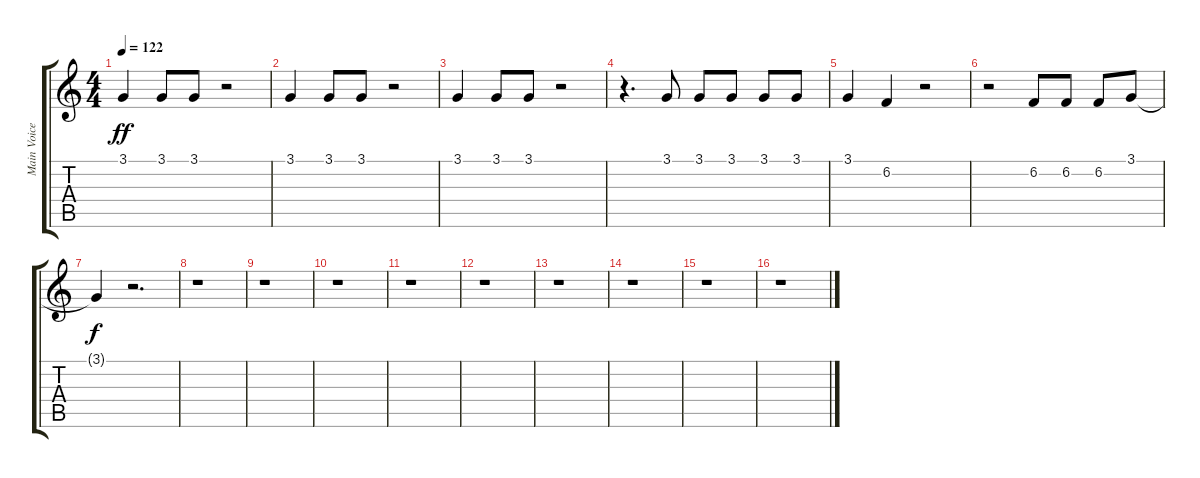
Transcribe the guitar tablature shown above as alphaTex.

\track ("Main Voice" "Main Voice") {instrument pad4choir}
\staff {score tabs}
\tuning (E4 B3 G3 D3 A2 E2) {hide}
\ts (4 4)
\tempo 122
\clef g2
\ks c
3.1.4{dy ff} 3.1.8 3.1.8 r.2 |
3.1.4 3.1.8 3.1.8 r.2 |
3.1.4 3.1.8 3.1.8 r.2 |
r.4{d} 3.1.8 3.1.8 3.1.8 3.1.8 3.1.8 |
3.1.4 6.2.4 r.2 |
r.2 6.2.8 6.2.8 6.2.8 3.1.8 |
3.1{t}.4{dy f} r.2{d} |
r.1 |
r.1 |
r.1 |
r.1 |
r.1 |
r.1 |
r.1 |
r.1 |
r.1
